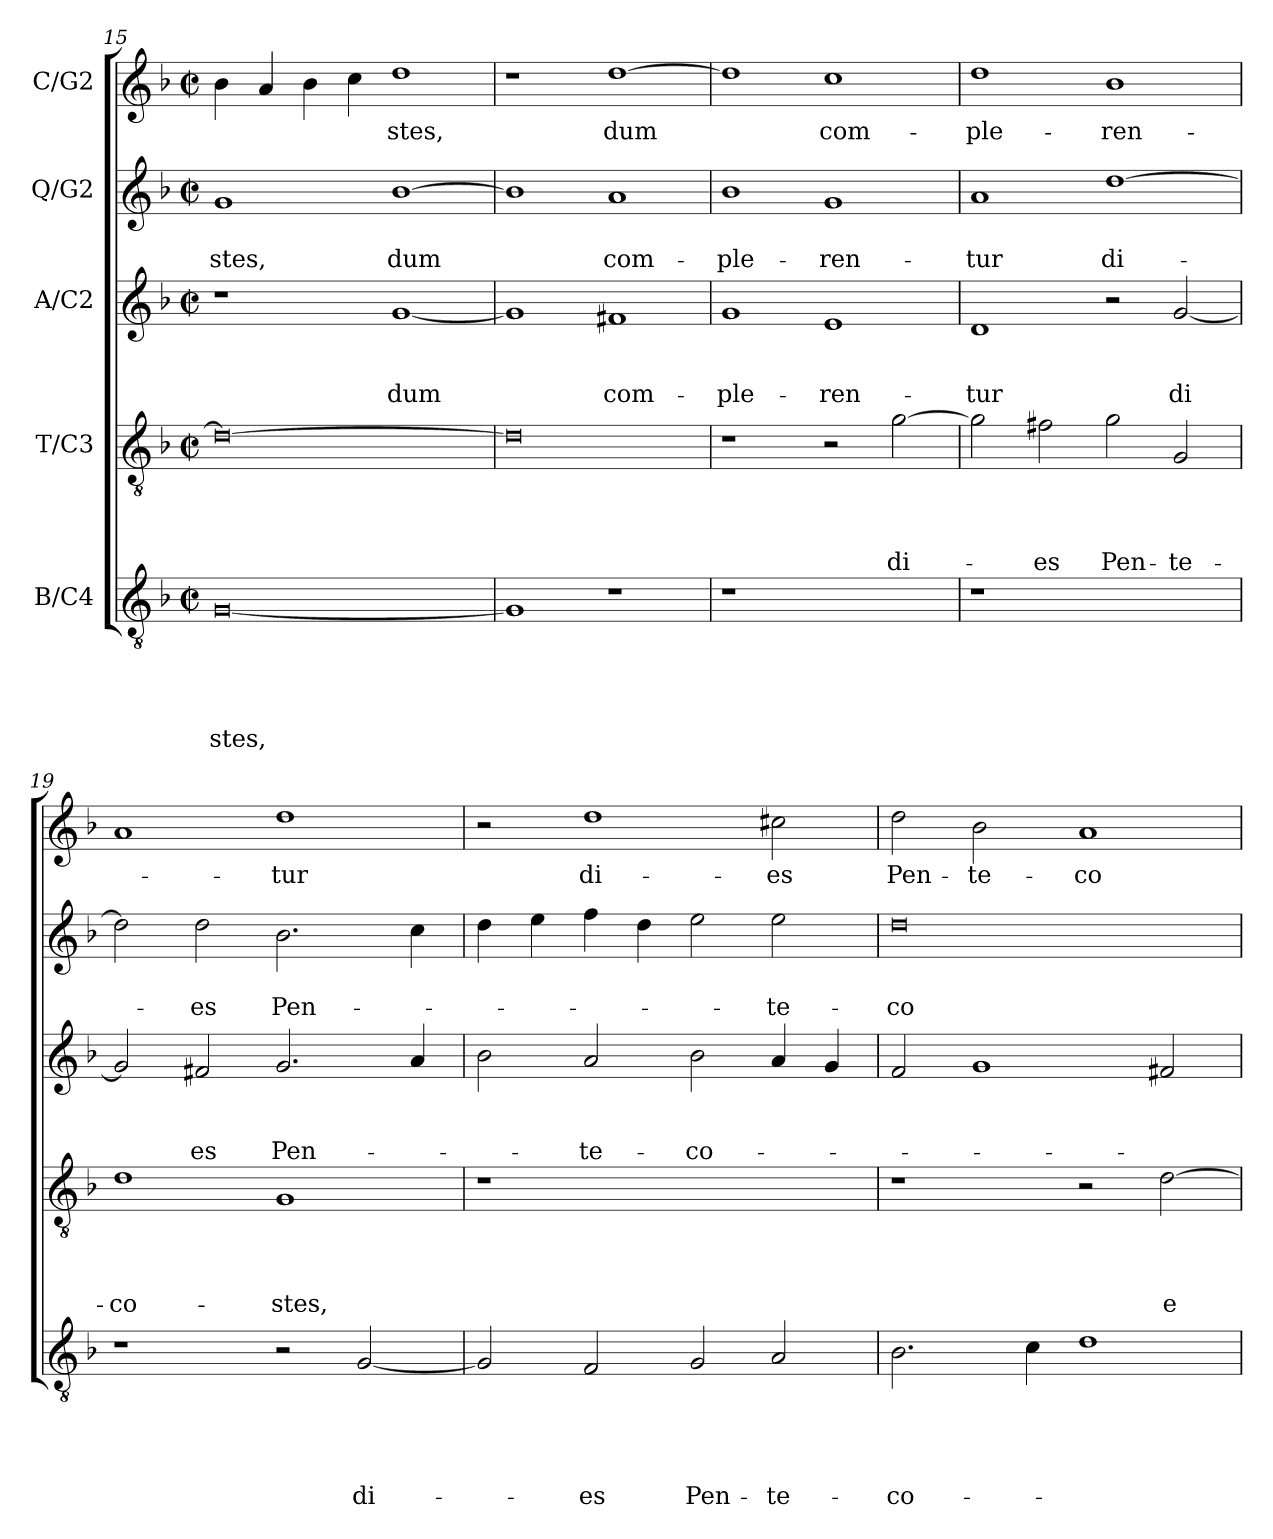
**kern	**text	**text	**text	**text	**text	**kern	**text	**text	**text	**text	**kern	**text	**text	**text	**kern	**text	**text	**kern	**text
*part5	*part5	*part5	*part5	*part5	*part5	*part4	*part4	*part4	*part4	*part4	*part3	*part3	*part3	*part3	*part2	*part2	*part2	*part1	*part1
*staff5	*staff5	*staff5	*staff5	*staff5	*staff5	*staff4	*staff4	*staff4	*staff4	*staff4	*staff3	*staff3	*staff3	*staff3	*staff2	*staff2	*staff2	*staff1	*staff1
*I"B/C4	*	*	*	*	*	*I"T/C3	*	*	*	*	*I"A/C2	*	*	*	*I"Q/G2	*	*	*I"C/G2	*
*clefGv2	*	*	*	*	*	*clefGv2	*	*	*	*	*clefG2	*	*	*	*clefG2	*	*	*clefG2	*
*k[b-]	*	*	*	*	*	*k[b-]	*	*	*	*	*k[b-]	*	*	*	*k[b-]	*	*	*k[b-]	*
*F:	*	*	*	*	*	*F:	*	*	*	*	*F:	*	*	*	*F:	*	*	*F:	*
*M2/2	*	*	*	*	*	*M2/2	*	*	*	*	*M2/2	*	*	*	*M2/2	*	*	*M2/2	*
*met(c|)	*	*	*	*	*	*met(c|)	*	*	*	*	*met(c|)	*	*	*	*met(c|)	*	*	*met(c|)	*
=15	=15	=15	=15	=15	=15	=15	=15	=15	=15	=15	=15	=15	=15	=15	=15	=15	=15	=15	=15
!	!	!	!	!	!LO:LY:b	!	!	!	!	!	!	!	!	!	!	!	!LO:LY:b	!	!
[0G	.	.	.	.	-stes,	0d_	.	.	.	.	1r	.	.	.	1g	.	-stes,	4b-\	.
.	.	.	.	.	.	.	.	.	.	.	.	.	.	.	.	.	.	4a/	.
.	.	.	.	.	.	.	.	.	.	.	.	.	.	.	.	.	.	4b-\	.
.	.	.	.	.	.	.	.	.	.	.	.	.	.	.	.	.	.	4cc\	.
!	!	!	!	!	!	!	!	!	!	!	!	!	!	!LO:LY:b	!	!	!LO:LY:b	!	!LO:LY:b
.	.	.	.	.	.	.	.	.	.	.	[1g	.	.	dum	[1b-	.	dum	1dd	-stes,
=16	=16	=16	=16	=16	=16	=16	=16	=16	=16	=16	=16	=16	=16	=16	=16	=16	=16	=16	=16
1G]	.	.	.	.	.	0d]	.	.	.	.	1g]	.	.	.	1b-]	.	.	1r	.
!	!	!	!	!	!	!	!	!	!	!	!	!	!	!LO:LY:b	!	!	!LO:LY:b	!	!LO:LY:b
1r	.	.	.	.	.	.	.	.	.	.	1f#X	.	.	com-	1a	.	com-	[1dd	dum
=17	=17	=17	=17	=17	=17	=17	=17	=17	=17	=17	=17	=17	=17	=17	=17	=17	=17	=17	=17
!	!	!	!	!	!	!	!	!	!	!	!	!	!	!LO:LY:b	!	!	!LO:LY:b	!	!
1r	.	.	.	.	.	1r	.	.	.	.	1g	.	.	-ple-	1b-	.	-ple-	1dd]	.
!	!	!	!	!	!	!	!	!	!	!	!	!	!	!LO:LY:b	!	!	!LO:LY:b	!	!LO:LY:b
1ryy	.	.	.	.	.	2r	.	.	.	.	1e	.	.	-ren-	1g	.	-ren-	1cc	com-
!	!	!	!	!	!	!	!	!	!	!LO:LY:b	!	!	!	!	!	!	!	!	!
.	.	.	.	.	.	[2g\	.	.	.	di-	.	.	.	.	.	.	.	.	.
=18	=18	=18	=18	=18	=18	=18	=18	=18	=18	=18	=18	=18	=18	=18	=18	=18	=18	=18	=18
!	!	!	!	!	!	!	!	!	!	!	!	!	!	!LO:LY:b	!	!	!LO:LY:b	!	!LO:LY:b
1r	.	.	.	.	.	2g\]	.	.	.	.	1d	.	.	-tur	1a	.	-tur	1dd	-ple-
!	!	!	!	!	!	!	!	!	!	!LO:LY:b	!	!	!	!	!	!	!	!	!
.	.	.	.	.	.	2f#X\	.	.	.	-es	.	.	.	.	.	.	.	.	.
!	!	!	!	!	!	!	!	!	!	!LO:LY:b	!	!	!	!	!	!	!LO:LY:b	!	!LO:LY:b
1ryy	.	.	.	.	.	2g\	.	.	.	Pen-	2r	.	.	.	[1dd	.	di-	1b-	-ren-
!	!	!	!	!	!	!	!	!	!	!LO:LY:b	!	!	!	!LO:LY:b	!	!	!	!	!
.	.	.	.	.	.	2G/	.	.	.	-te-	[2g/	.	.	di	.	.	.	.	.
!!LO:LB:g=z
=19	=19	=19	=19	=19	=19	=19	=19	=19	=19	=19	=19	=19	=19	=19	=19	=19	=19	=19	=19
!	!	!	!	!	!	!	!	!	!	!LO:LY:b	!	!	!	!	!	!	!	!	!
1r	.	.	.	.	.	1d	.	.	.	-co-	2g/]	.	.	.	2dd\]	.	.	1a	.
!	!	!	!	!	!	!	!	!	!	!	!	!	!	!LO:LY:b	!	!	!LO:LY:b	!	!
.	.	.	.	.	.	.	.	.	.	.	2f#X/	.	.	es	2dd\	.	-es	.	.
!	!	!	!	!	!	!	!	!	!	!LO:LY:b	!	!	!	!LO:LY:b	!	!	!LO:LY:b	!	!LO:LY:b
2r	.	.	.	.	.	1G	.	.	.	-stes,	2.g/	.	.	Pen-	2.b-\	.	Pen-	1dd	-tur
!	!	!	!	!	!LO:LY:b	!	!	!	!	!	!	!	!	!	!	!	!	!	!
[2G/	.	.	.	.	di-	.	.	.	.	.	.	.	.	.	.	.	.	.	.
.	.	.	.	.	.	.	.	.	.	.	4a/	.	.	.	4cc\	.	.	.	.
=20	=20	=20	=20	=20	=20	=20	=20	=20	=20	=20	=20	=20	=20	=20	=20	=20	=20	=20	=20
2G/]	.	.	.	.	.	1r	.	.	.	.	2b-\	.	.	.	4dd\	.	.	2r	.
.	.	.	.	.	.	.	.	.	.	.	.	.	.	.	4ee\	.	.	.	.
!	!	!	!	!	!LO:LY:b	!	!	!	!	!	!	!	!	!LO:LY:b	!	!	!	!	!LO:LY:b
2F/	.	.	.	.	-es	.	.	.	.	.	2a/	.	.	-te-	4ff\	.	.	1dd	di-
.	.	.	.	.	.	.	.	.	.	.	.	.	.	.	4dd\	.	.	.	.
!	!	!	!	!	!LO:LY:b	!	!	!	!	!	!	!	!	!LO:LY:b	!	!	!	!	!
2G/	.	.	.	.	Pen-	1ryy	.	.	.	.	2b-\	.	.	-co-	2ee\	.	.	.	.
!	!	!	!	!	!LO:LY:b	!	!	!	!	!	!	!	!	!	!	!	!LO:LY:b	!	!LO:LY:b
2A/	.	.	.	.	-te-	.	.	.	.	.	4a/	.	.	.	2ee\	.	-te-	2cc#X\	-es
.	.	.	.	.	.	.	.	.	.	.	4g/	.	.	.	.	.	.	.	.
=21	=21	=21	=21	=21	=21	=21	=21	=21	=21	=21	=21	=21	=21	=21	=21	=21	=21	=21	=21
!	!	!	!	!	!LO:LY:b	!	!	!	!	!	!	!	!	!	!	!	!LO:LY:b	!	!LO:LY:b
2.B-\	.	.	.	.	-co-	1r	.	.	.	.	2f/	.	.	.	0dd	.	-co-	2dd\	Pen-
!	!	!	!	!	!	!	!	!	!	!	!	!	!	!	!	!	!	!	!LO:LY:b
.	.	.	.	.	.	.	.	.	.	.	1g	.	.	.	.	.	.	2b-\	-te-
4c\	.	.	.	.	.	.	.	.	.	.	.	.	.	.	.	.	.	.	.
!	!	!	!	!	!	!	!	!	!	!	!	!	!	!	!	!	!	!	!LO:LY:b
1d	.	.	.	.	.	2r	.	.	.	.	.	.	.	.	.	.	.	1a	-co-
!	!	!	!	!	!	!	!	!	!	!LO:LY:b	!	!	!	!	!	!	!	!	!
.	.	.	.	.	.	[2d\	.	.	.	e-	2f#X/	.	.	.	.	.	.	.	.
=	=	=	=	=	=	=	=	=	=	=	=	=	=	=	=	=	=	=	=
*-	*-	*-	*-	*-	*-	*-	*-	*-	*-	*-	*-	*-	*-	*-	*-	*-	*-	*-	*-
